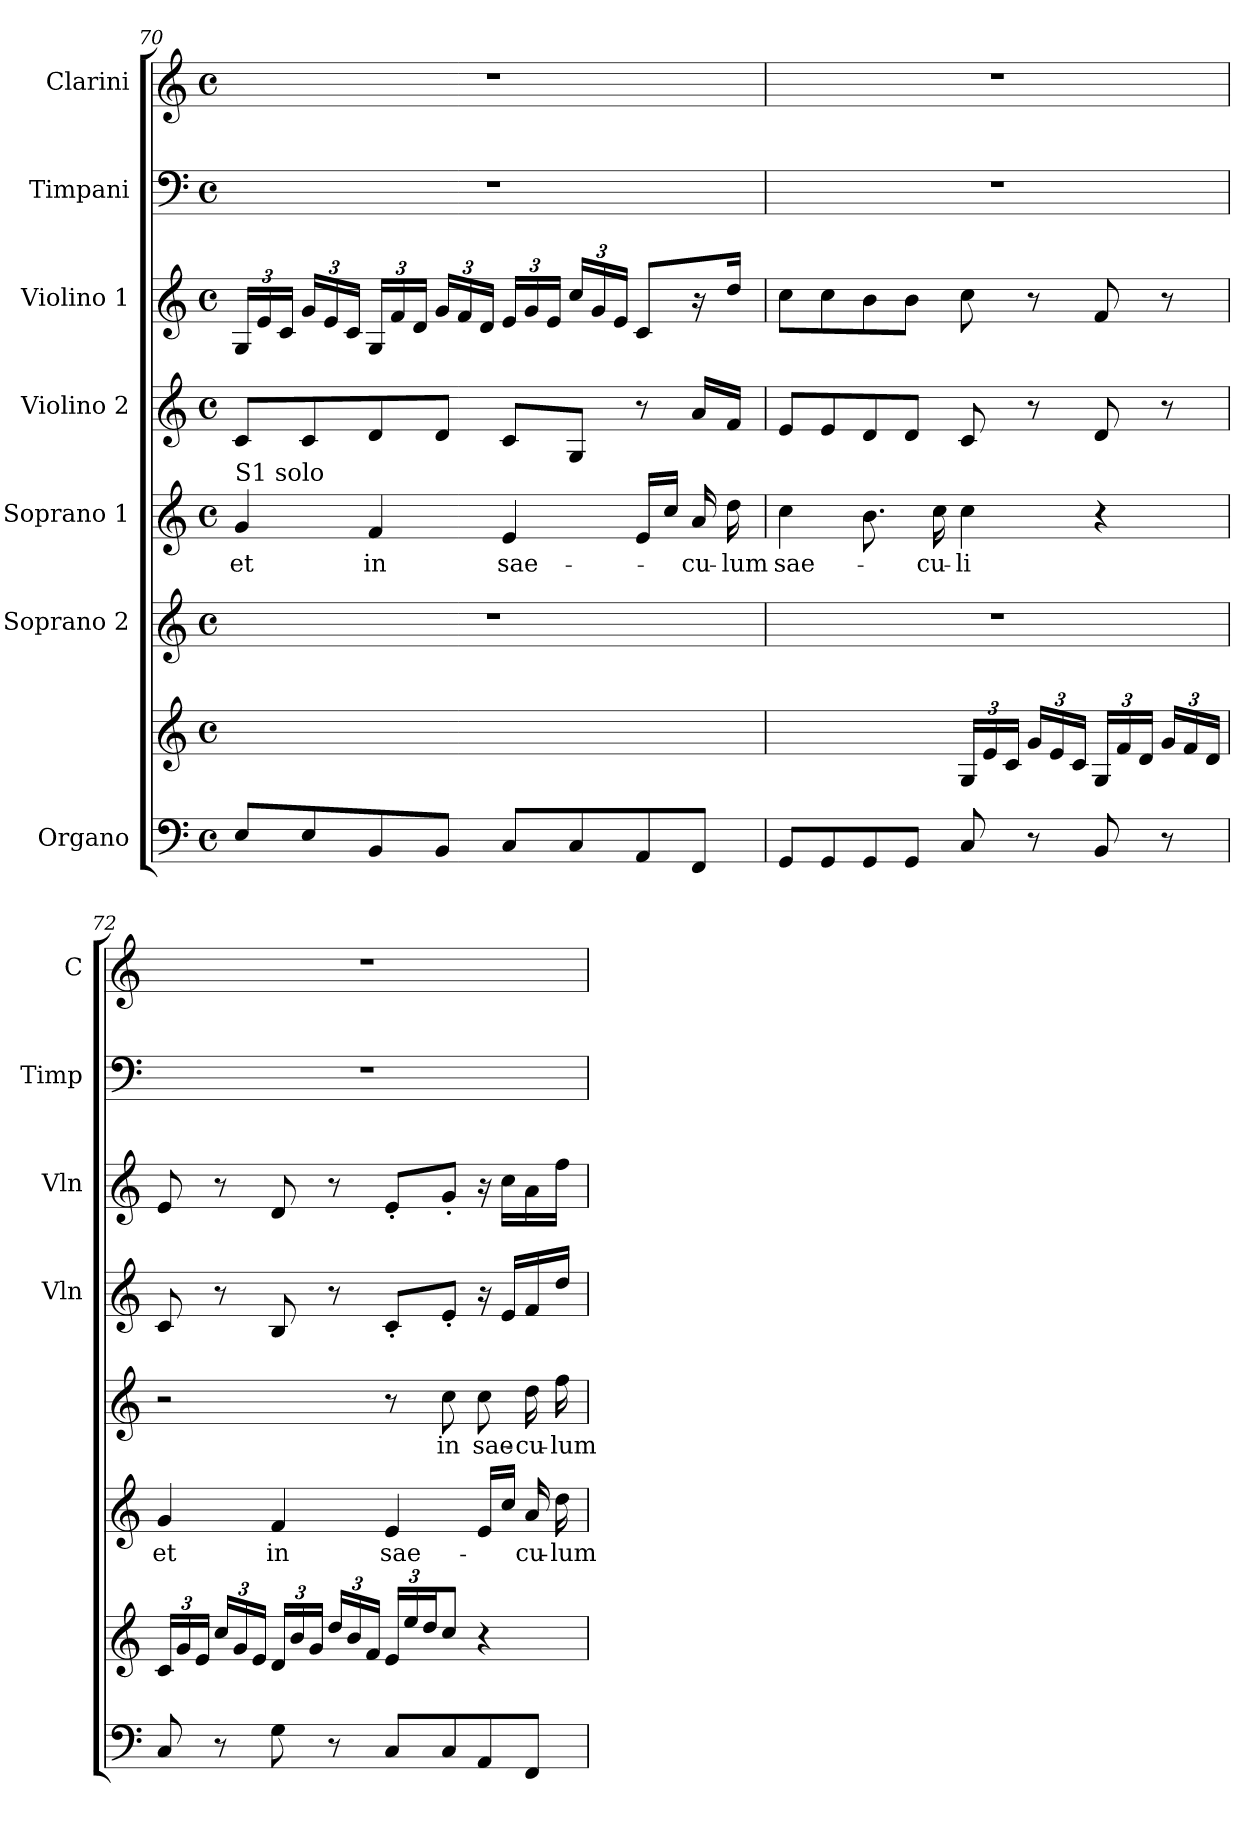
**kern	**kern	**kern	**text	**kern	**text	**kern	**kern	**kern	**kern
*part7	*part7	*part6	*part6	*part5	*part5	*part4	*part3	*part2	*part1
*staff8	*staff7	*staff6	*staff6	*staff5	*staff5	*staff4	*staff3	*staff2	*staff1
*I"Organo	*	*I"Soprano 2	*	*I"Soprano 1	*	*I"Violino 2	*I"Violino 1	*I"Timpani	*I"Clarini
*	*	*	*	*	*	*I'Vln	*I'Vln	*I'Timp	*I'C
!!LO:PB:g=z
*clefF4	*clefG2	*clefG2	*	*clefG2	*	*clefG2	*clefG2	*clefF4	*clefG2
*k[]	*k[]	*k[]	*	*k[]	*	*k[]	*k[]	*k[]	*k[]
*M4/4	*M4/4	*M4/4	*	*M4/4	*	*M4/4	*M4/4	*M4/4	*M4/4
*met(c)	*met(c)	*met(c)	*	*met(c)	*	*met(c)	*met(c)	*met(c)	*met(c)
=70	=70	=70	=70	=70	=70	=70	=70	=70	=70
!	!	!	!	!	!LO:LY:b	!	!	!	!
*	*	*	*	*	*	*	*Xbrackettup	*	*
!	!	!	!	!LO:TX:a:t=S1 solo	!	!	!	!	!
8E/L	1ryy	1r	.	4g/	et	8c/L	24G/LL	1r	1r
.	.	.	.	.	.	.	24e/	.	.
.	.	.	.	.	.	.	24c/JJ	.	.
8E/	.	.	.	.	.	8c/	24g/LL	.	.
.	.	.	.	.	.	.	24e/	.	.
.	.	.	.	.	.	.	24c/JJ	.	.
!	!	!	!	!	!LO:LY:b	!	!	!	!
8BB/	.	.	.	4f/	in	8d/	24G/LL	.	.
.	.	.	.	.	.	.	24f/	.	.
.	.	.	.	.	.	.	24d/JJ	.	.
8BB/J	.	.	.	.	.	8d/J	24g/LL	.	.
.	.	.	.	.	.	.	24f/	.	.
.	.	.	.	.	.	.	24d/JJ	.	.
!	!	!	!	!	!LO:LY:b	!	!	!	!
8C/L	.	.	.	4e/	sae-	8c/L	24e/LL	.	.
.	.	.	.	.	.	.	24g/	.	.
.	.	.	.	.	.	.	24e/JJ	.	.
8C/	.	.	.	.	.	8G/J	24cc/LL	.	.
.	.	.	.	.	.	.	24g/	.	.
.	.	.	.	.	.	.	24e/JJ	.	.
8AA/	.	.	.	16e/LL	.	8r	8c/L	.	.
.	.	.	.	16cc/JJ	.	.	.	.	.
!	!	!	!	!	!LO:LY:b	!	!	!	!
8FF/J	.	.	.	16a/	-cu-	16a/LL	16r	.	.
!	!	!	!	!	!LO:LY:b	!	!	!	!
.	.	.	.	16dd\	-lum	16f/JJ	16dd/Jk	.	.
=71	=71	=71	=71	=71	=71	=71	=71	=71	=71
!	!	!	!	!	!LO:LY:b	!	!	!	!
8GG/L	2ryy	1r	.	4cc\	sae-	8e/L	8cc\L	1r	1r
8GG/	.	.	.	.	.	8e/	8cc\	.	.
8GG/	.	.	.	8.b\	.	8d/	8b\	.	.
8GG/J	.	.	.	.	.	8d/J	8b\J	.	.
!	!	!	!	!	!LO:LY:b	!	!	!	!
.	.	.	.	16cc\	-cu-	.	.	.	.
*	*Xbrackettup	*	*	*	*	*	*	*	*
!	!	!	!	!	!LO:LY:b	!	!	!	!
8C/	24G/LL	.	.	4cc\	-li	8c/	8cc\	.	.
.	24e/	.	.	.	.	.	.	.	.
.	24c/JJ	.	.	.	.	.	.	.	.
8r	24g/LL	.	.	.	.	8r	8r	.	.
.	24e/	.	.	.	.	.	.	.	.
.	24c/JJ	.	.	.	.	.	.	.	.
8BB/	24G/LL	.	.	4r	.	8d/	8f/	.	.
.	24f/	.	.	.	.	.	.	.	.
.	24d/JJ	.	.	.	.	.	.	.	.
8r	24g/LL	.	.	.	.	8r	8r	.	.
.	24f/	.	.	.	.	.	.	.	.
.	24d/JJ	.	.	.	.	.	.	.	.
!!LO:LB:g=z
=72	=72	=72	=72	=72	=72	=72	=72	=72	=72
!	!	!	!LO:LY:b	!	!	!	!	!	!
8C/	24c/LL	4g/	et	2r	.	8c/	8e/	1r	1r
.	24g/	.	.	.	.	.	.	.	.
.	24e/JJ	.	.	.	.	.	.	.	.
8r	24cc/LL	.	.	.	.	8r	8r	.	.
.	24g/	.	.	.	.	.	.	.	.
.	24e/JJ	.	.	.	.	.	.	.	.
!	!	!	!LO:LY:b	!	!	!	!	!	!
8G\	24d/LL	4f/	in	.	.	8B/	8d/	.	.
.	24b/	.	.	.	.	.	.	.	.
.	24g/JJ	.	.	.	.	.	.	.	.
8r	24dd/LL	.	.	.	.	8r	8r	.	.
.	24b/	.	.	.	.	.	.	.	.
.	24f/JJ	.	.	.	.	.	.	.	.
!	!	!	!LO:LY:b	!	!	!	!	!	!
8C/L	24e/LL	4e/	sae-	8r	.	8c'/L	8e'/L	.	.
.	24ee/	.	.	.	.	.	.	.	.
.	24dd/J	.	.	.	.	.	.	.	.
!	!	!	!	!	!LO:LY:b	!	!	!	!
8C/	8cc/J	.	.	8cc\	in	8e'/J	8g'/J	.	.
!	!	!	!	!	!LO:LY:b	!	!	!	!
8AA/	4r	16e/LL	.	8cc\	sae-	16r	16r	.	.
.	.	16cc/JJ	.	.	.	16e/LL	16cc\LL	.	.
!	!	!	!LO:LY:b	!	!LO:LY:b	!	!	!	!
8FF/J	.	16a/	-cu-	16dd\	-cu-	16f/	16a\	.	.
!	!	!	!LO:LY:b	!	!LO:LY:b	!	!	!	!
.	.	16dd\	-lum	16ff\	-lum	16dd/JJ	16ff\JJ	.	.
=	=	=	=	=	=	=	=	=	=
*-	*-	*-	*-	*-	*-	*-	*-	*-	*-
